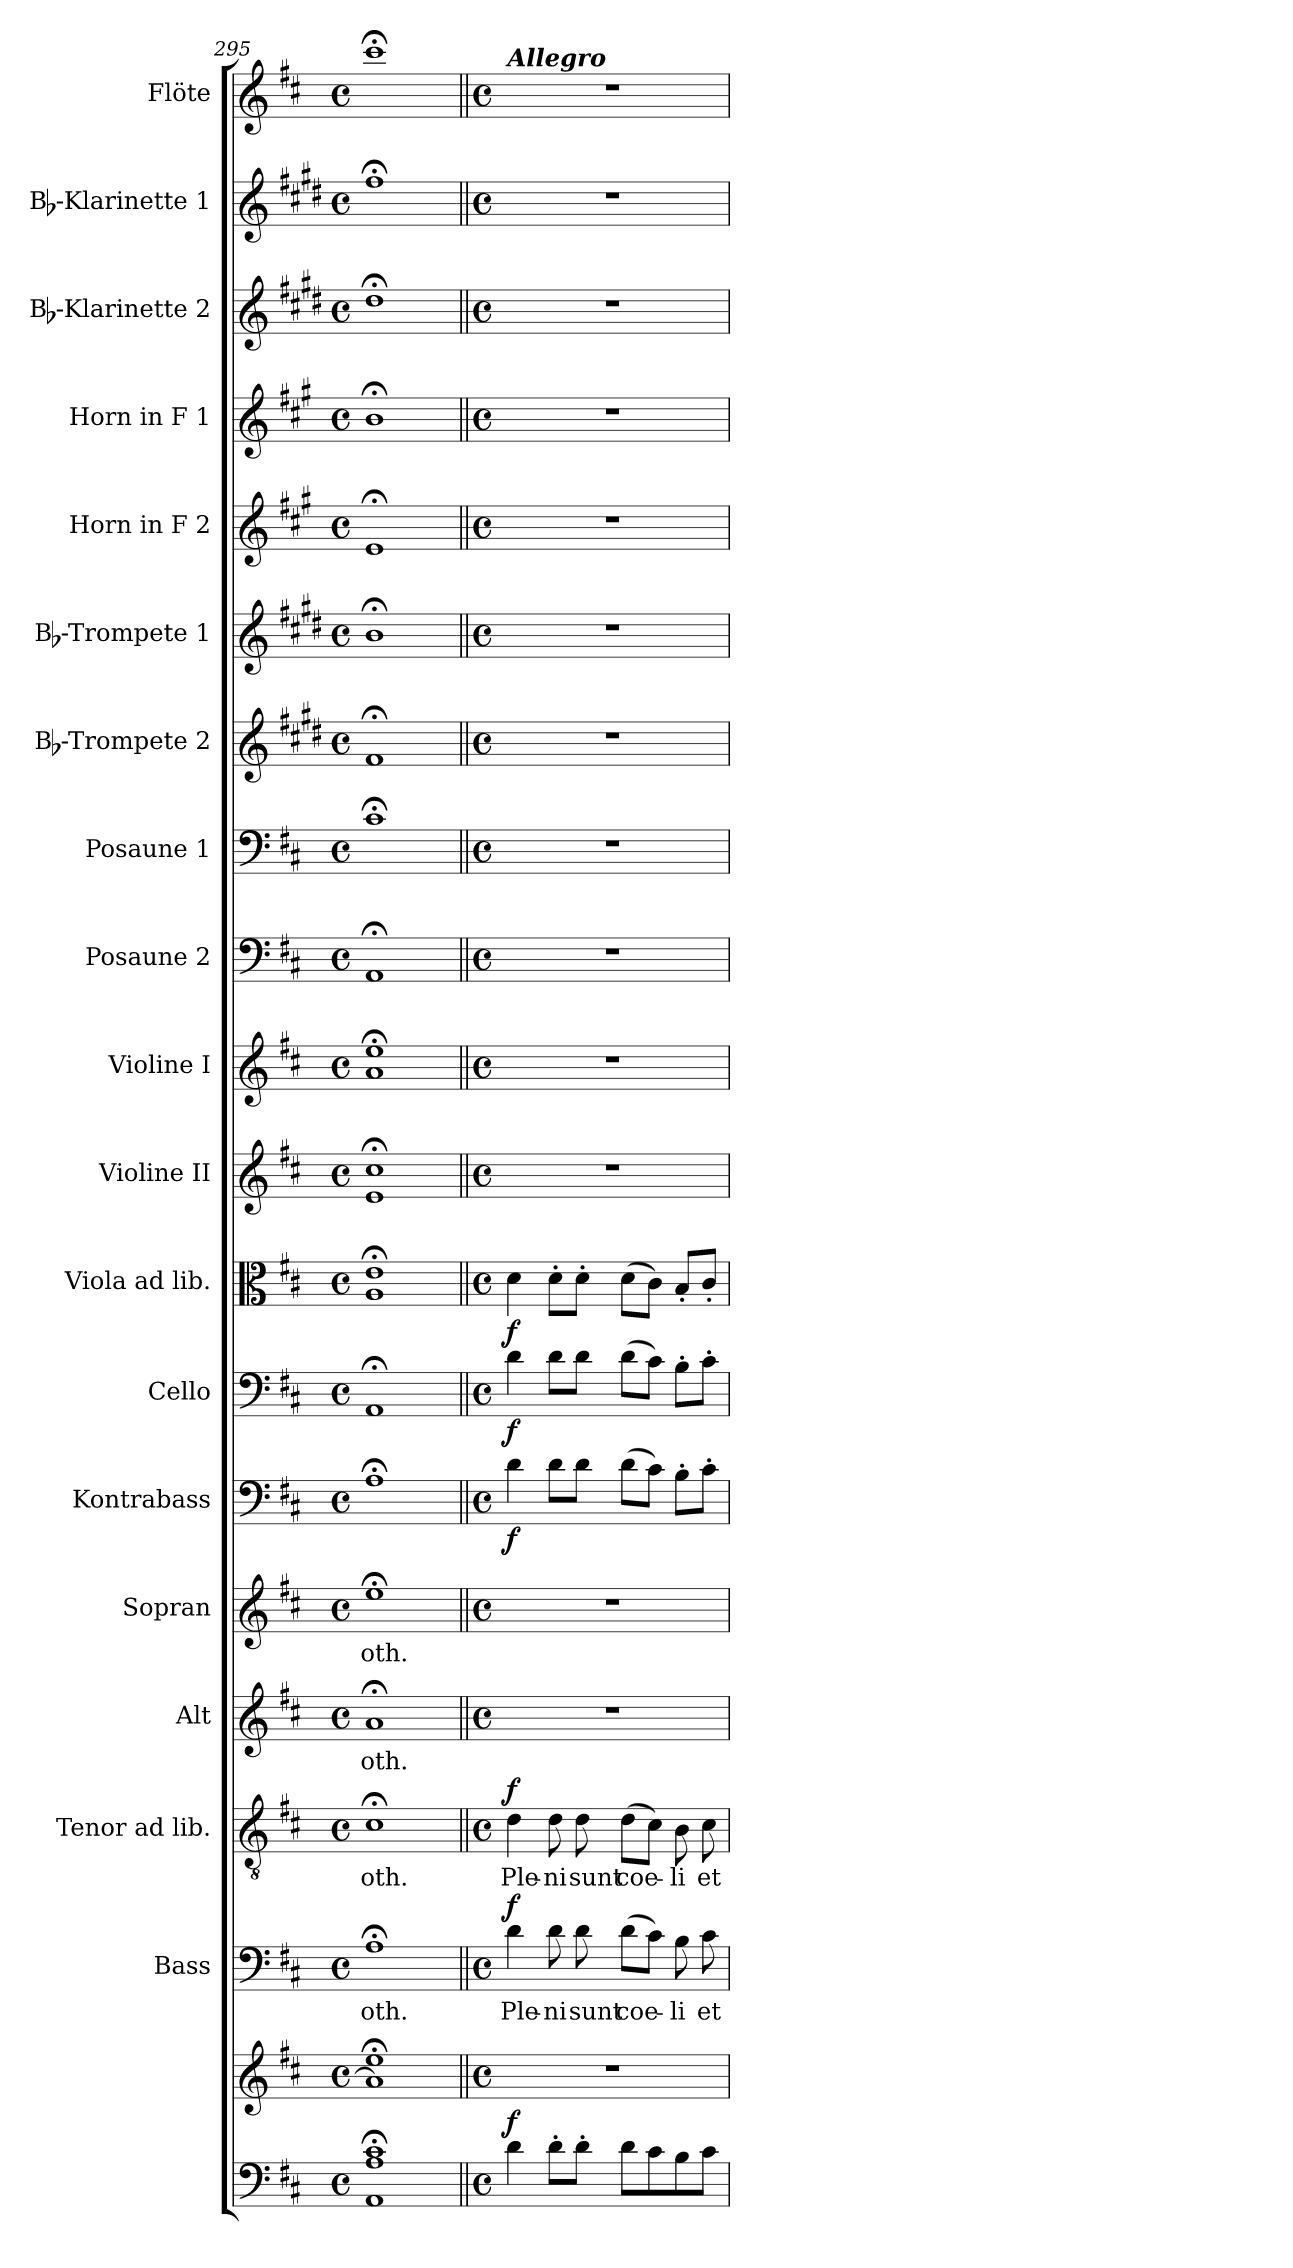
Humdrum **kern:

**kern	**kern	**dynam	**kern	**text	**dynam	**kern	**text	**dynam	**kern	**text	**kern	**text	**kern	**dynam	**kern	**dynam	**kern	**dynam	**kern	**kern	**kern	**kern	**kern	**kern	**kern	**kern	**kern	**kern	**kern
*part19	*part19	*part19	*part18	*part18	*part18	*part17	*part17	*part17	*part16	*part16	*part15	*part15	*part14	*part14	*part13	*part13	*part12	*part12	*part11	*part10	*part9	*part8	*part7	*part6	*part5	*part4	*part3	*part2	*part1
*staff20	*staff19	*staff19/20	*staff18	*staff18	*staff18	*staff17	*staff17	*staff17	*staff16	*staff16	*staff15	*staff15	*staff14	*staff14	*staff13	*staff13	*staff12	*staff12	*staff11	*staff10	*staff9	*staff8	*staff7	*staff6	*staff5	*staff4	*staff3	*staff2	*staff1
*	*	*	*I"Bass	*	*	*I"Tenor ad lib.	*	*	*I"Alt	*	*I"Sopran	*	*I"Kontrabass	*	*I"Cello	*	*I"Viola ad lib.	*	*I"Violine II	*I"Violine I	*I"Posaune 2	*I"Posaune 1	*I"Bb-Trompete 2	*I"Bb-Trompete 1	*I"Horn in F 2	*I"Horn in F 1	*I"Bb-Klarinette 2	*I"Bb-Klarinette 1	*I"Flöte
*	*	*	*I'B.	*	*	*I'T.	*	*	*I'A.	*	*I'S.	*	*I'Kb.	*	*	*	*I'Vla.	*	*I'Vl. II	*I'Vl. I	*I'Pos. 2	*I'Pos. 1	*I'Bb Trp. 2	*I'Bb Trp. 1	*	*	*I'Bb Kl. 2	*I'Bb Kl. 1	*I'Fl.
*clefF4	*clefG2	*	*clefF4	*	*	*clefGv2	*	*	*clefG2	*	*clefG2	*	*clefF4	*	*clefF4	*	*clefC3	*	*clefG2	*clefG2	*clefF4	*clefF4	*clefG2	*clefG2	*clefG2	*clefG2	*clefG2	*clefG2	*clefG2
*	*	*	*	*	*	*	*	*	*	*	*	*	*ITrd7c12	*	*	*	*	*	*	*	*	*	*ITrd1c2	*ITrd1c2	*ITrd4c7	*ITrd4c7	*ITrd1c2	*ITrd1c2	*
*k[f#c#]	*k[f#c#]	*	*k[f#c#]	*	*	*k[f#c#]	*	*	*k[f#c#]	*	*k[f#c#]	*	*k[f#c#]	*	*k[f#c#]	*	*k[f#c#]	*	*k[f#c#]	*k[f#c#]	*k[f#c#]	*k[f#c#]	*k[f#c#]	*k[f#c#]	*k[f#c#]	*k[f#c#]	*k[f#c#]	*k[f#c#]	*k[f#c#]
*D:	*D:	*	*D:	*	*	*D:	*	*	*D:	*	*D:	*	*D:	*	*D:	*	*D:	*	*D:	*D:	*D:	*D:	*D:	*D:	*D:	*D:	*D:	*D:	*D:
*M4/4	*M4/4	*	*M4/4	*	*	*M4/4	*	*	*M4/4	*	*M4/4	*	*M4/4	*	*M4/4	*	*M4/4	*	*M4/4	*M4/4	*M4/4	*M4/4	*M4/4	*M4/4	*M4/4	*M4/4	*M4/4	*M4/4	*M4/4
*met(c)	*met(c)	*	*met(c)	*	*	*met(c)	*	*	*met(c)	*	*met(c)	*	*met(c)	*	*met(c)	*	*met(c)	*	*met(c)	*met(c)	*met(c)	*met(c)	*met(c)	*met(c)	*met(c)	*met(c)	*met(c)	*met(c)	*met(c)
=295	=295	=295	=295	=295	=295	=295	=295	=295	=295	=295	=295	=295	=295	=295	=295	=295	=295	=295	=295	=295	=295	=295	=295	=295	=295	=295	=295	=295	=295
*^	*^	*	*	*	*	*	*	*	*	*	*	*	*	*	*	*	*	*	*	*	*	*	*	*	*	*	*	*	*
!	!	!	!	!	!	!LO:LY:b	!	!	!LO:LY:b	!	!	!LO:LY:b	!	!LO:LY:b	!	!	!	!	!	!	!	!	!	!	!	!	!	!	!	!	!
1A; 1c#;	1AA	1ee;<	1a]	.	1A;<	-oth.	.	1c#;<	-oth.	.	1a;<	-oth.	1ee;<	-oth.	1AA;<	.	1AA;<	.	1A;< 1e;<	.	1e;< 1cc#;<	1a;< 1ee;<	1AA;<	1c#;<	1e;<	1a;<	1A;<	1e;<	1cc#;<	1ee;<	1ccc#;<
*v	*v	*	*	*	*	*	*	*	*	*	*	*	*	*	*	*	*	*	*	*	*	*	*	*	*	*	*	*	*	*	*
*	*v	*v	*	*	*	*	*	*	*	*	*	*	*	*	*	*	*	*	*	*	*	*	*	*	*	*	*	*	*	*
!!LO:PB:g=z
=296||	=296||	=296||	=296||	=296||	=296||	=296||	=296||	=296||	=296||	=296||	=296||	=296||	=296||	=296||	=296||	=296||	=296||	=296||	=296||	=296||	=296||	=296||	=296||	=296||	=296||	=296||	=296||	=296||	=296||
*M4/4	*M4/4	*	*M4/4	*	*	*M4/4	*	*	*M4/4	*	*M4/4	*	*M4/4	*	*M4/4	*	*M4/4	*	*M4/4	*M4/4	*M4/4	*M4/4	*M4/4	*M4/4	*M4/4	*M4/4	*M4/4	*M4/4	*M4/4
*met(c)	*met(c)	*	*met(c)	*	*	*met(c)	*	*	*met(c)	*	*met(c)	*	*met(c)	*	*met(c)	*	*met(c)	*	*met(c)	*met(c)	*met(c)	*met(c)	*met(c)	*met(c)	*met(c)	*met(c)	*met(c)	*met(c)	*met(c)
*^	*^	*	*	*	*	*	*	*	*	*	*	*	*	*	*	*	*	*	*	*	*	*	*	*	*	*	*	*	*
!	!	!	!	!	!	!	!	!	!	!	!	!	!	!	!	!	!	!	!	!	!	!	!	!	!	!	!	!	!	!	!LO:TX:a:Bi:t=Allegro
!	!	!	!	!LO:DY:a=2	!	!LO:LY:b	!LO:DY:a	!	!LO:LY:b	!LO:DY:a	!	!	!	!	!	!LO:DY:b	!	!LO:DY:b	!	!LO:DY:b	!	!	!	!	!	!	!	!	!	!	!
*v	*v	*	*	*	*	*	*	*	*	*	*	*	*	*	*	*	*	*	*	*	*	*	*	*	*	*	*	*	*	*	*
*	*v	*v	*	*	*	*	*	*	*	*	*	*	*	*	*	*	*	*	*	*	*	*	*	*	*	*	*	*	*	*
4d\	1r	f	4d\	Ple-	f	4d\	Ple-	f	1r	.	1r	.	4D\	f	4d\	f	4d\	f	1r	1r	1r	1r	1r	1r	1r	1r	1r	1r	1r
!	!	!	!	!LO:LY:b	!	!	!LO:LY:b	!	!	!	!	!	!	!	!	!	!	!	!	!	!	!	!	!	!	!	!	!	!
8d'>\L	.	.	8d\	-ni	.	8d\	-ni	.	.	.	.	.	8D\L	.	8d\L	.	8d'>\L	.	.	.	.	.	.	.	.	.	.	.	.
!	!	!	!	!LO:LY:b	!	!	!LO:LY:b	!	!	!	!	!	!	!	!	!	!	!	!	!	!	!	!	!	!	!	!	!	!
8d'>\J	.	.	8d\	sunt	.	8d\	sunt	.	.	.	.	.	8D\J	.	8d\J	.	8d'>\J	.	.	.	.	.	.	.	.	.	.	.	.
!	!	!	!	!LO:LY:b	!	!	!LO:LY:b	!	!	!	!	!	!	!	!	!	!	!	!	!	!	!	!	!	!	!	!	!	!
8d\L	.	.	(>8d\L	coe-	.	(>8d\L	coe-	.	.	.	.	.	(>8D\L	.	(>8d\L	.	(>8d\L	.	.	.	.	.	.	.	.	.	.	.	.
8c#\	.	.	8c#\J)	.	.	8c#\J)	.	.	.	.	.	.	8C#\J)	.	8c#\J)	.	8c#\J)	.	.	.	.	.	.	.	.	.	.	.	.
!	!	!	!	!LO:LY:b	!	!	!LO:LY:b	!	!	!	!	!	!	!	!	!	!	!	!	!	!	!	!	!	!	!	!	!	!
8B\	.	.	8B\	-li	.	8B\	-li	.	.	.	.	.	8BB'>\L	.	8B'>\L	.	8B'</L	.	.	.	.	.	.	.	.	.	.	.	.
!	!	!	!	!LO:LY:b	!	!	!LO:LY:b	!	!	!	!	!	!	!	!	!	!	!	!	!	!	!	!	!	!	!	!	!	!
8c#\J	.	.	8c#\	et	.	8c#\	et	.	.	.	.	.	8C#'>\J	.	8c#'>\J	.	8c#'</J	.	.	.	.	.	.	.	.	.	.	.	.
=	=	=	=	=	=	=	=	=	=	=	=	=	=	=	=	=	=	=	=	=	=	=	=	=	=	=	=	=	=
*-	*-	*-	*-	*-	*-	*-	*-	*-	*-	*-	*-	*-	*-	*-	*-	*-	*-	*-	*-	*-	*-	*-	*-	*-	*-	*-	*-	*-	*-
